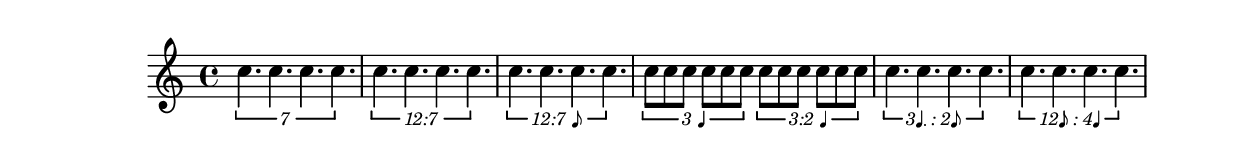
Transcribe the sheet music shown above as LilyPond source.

\version "2.13.1"

\header {
  lsrtags = "rhythms"

  texidoc = "
LilyPond also provides formatting functions to print tuplet numbers different
than the actual fraction, as well as to append a note value to the tuplet 
number or tuplet fraction.
"
  doctitle = "Non-default tuplet numbers"
}

\relative c'' {
  \once \override TupletNumber #'text = #(tuplet-number::non-default-tuplet-denominator-text 7)
  \times 2/3  { c4. c4. c4. c4. }
  \once \override TupletNumber #'text = #(tuplet-number::non-default-tuplet-fraction-text 12 7)
  \times 2/3  { c4. c4. c4. c4. }
  \once \override TupletNumber #'text =
    #(tuplet-number::append-note-wrapper (tuplet-number::non-default-tuplet-fraction-text 12 7) "8")
  \times 2/3  { c4. c4. c4. c4. }

  \once \override TupletNumber #'text = #(tuplet-number::append-note-wrapper tuplet-number::calc-denominator-text "4")
  \times 2/3  { c8 c8 c8 c8 c8 c8 }
  \once \override TupletNumber #'text = #(tuplet-number::append-note-wrapper tuplet-number::calc-fraction-text "4")
  \times 2/3  { c8 c8 c8 c8 c8 c8 }

  \once \override TupletNumber #'text = #(tuplet-number::fraction-with-notes "4." "8")
  \times 2/3  { c4. c4. c4. c4. }
  \once \override TupletNumber #'text = #(tuplet-number::non-default-fraction-with-notes 12 "8" 4 "4")
  \times 2/3  { c4. c4. c4. c4. }
}
